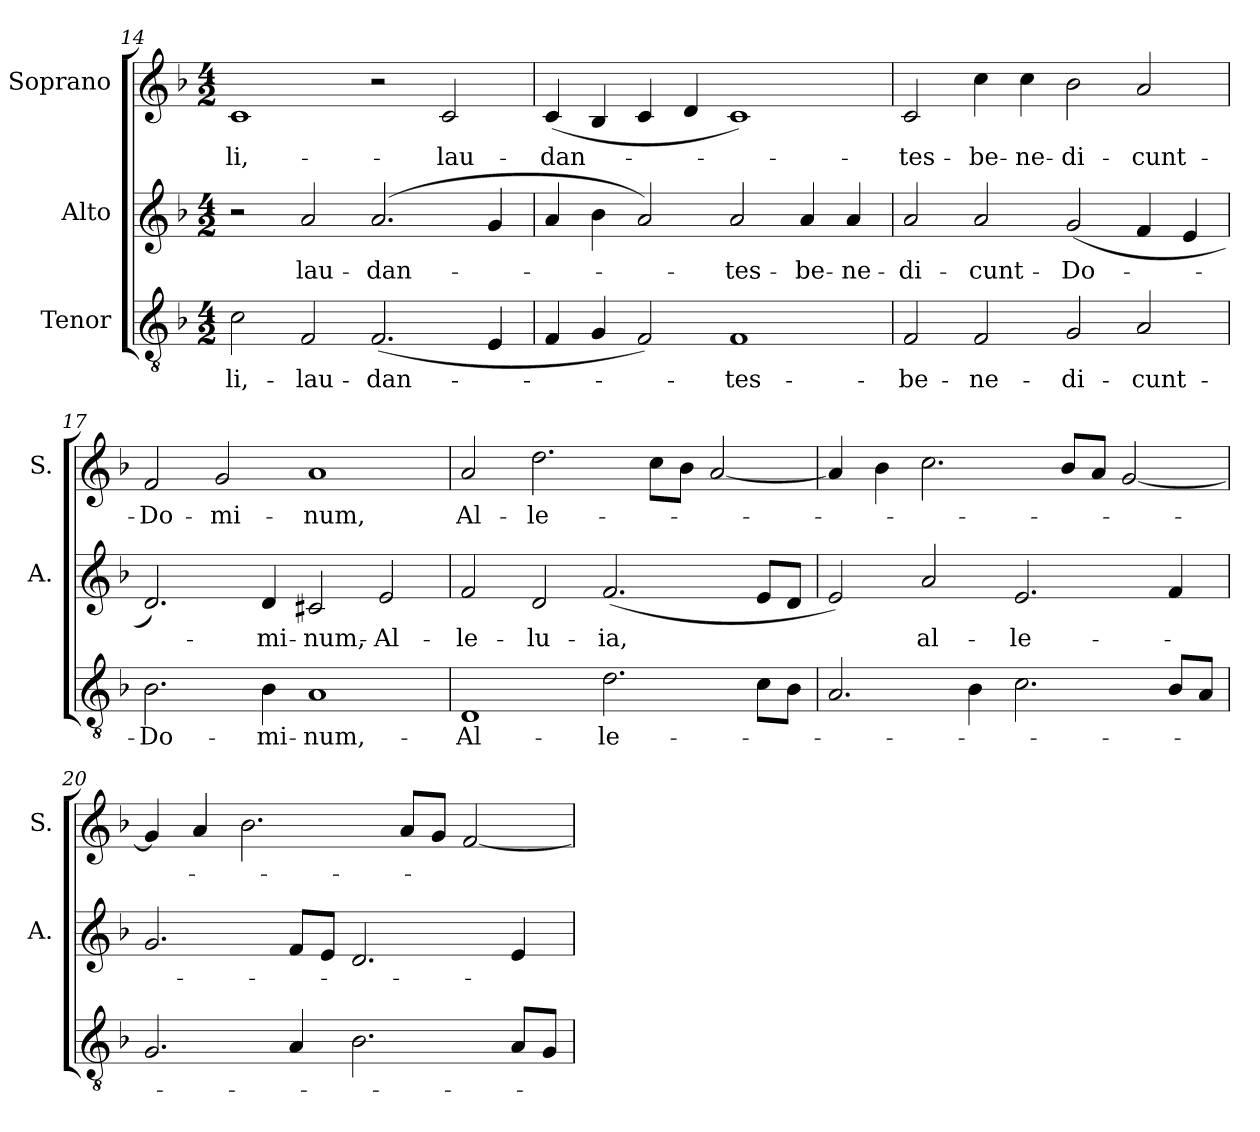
**kern	**text	**kern	**text	**kern	**text
*part3	*part3	*part2	*part2	*part1	*part1
*staff3	*staff3	*staff2	*staff2	*staff1	*staff1
*I"Tenor	*	*I"Alto	*	*I"Soprano	*
*	*	*I'A.	*	*I'S.	*
*clefGv2	*	*clefG2	*	*clefG2	*
*ITrd7c12	*	*	*	*	*
*k[b-]	*	*k[b-]	*	*k[b-]	*
*F:	*	*F:	*	*F:	*
*M4/2	*	*M4/2	*	*M4/2	*
=14	=14	=14	=14	=14	=14
!	!LO:LY:b:color=#000000	!	!	!	!
!	!	!	!	!	!LO:LY:b:color=#000000
2Ci\	-li,-	2r	.	1ci	-li,-
!	!LO:LY:b:color=#000000	!	!	!	!
!	!	!	!LO:LY:b:color=#000000	!	!
2FFi/	-lau-	2ai/	-lau-	.	.
!	!LO:LY:b:color=#000000	!	!	!	!
!	!	!	!LO:LY:b:color=#000000	!	!
(2.FFi/	-dan-	(2.ai/	-dan-	2r	.
!	!	!	!	!	!LO:LY:b:color=#000000
.	.	.	.	2ci/	-lau-
4EEi/	.	4gi/	.	.	.
!!LO:LB:g=z
=15	=15	=15	=15	=15	=15
!	!	!	!	!	!LO:LY:b:color=#000000
4FFi/	.	4ai/	.	(4ci/	-dan-
4GGi/	.	4b-i\	.	4B-i/	.
2FFi/)	.	2ai/)	.	4ci/	.
.	.	.	.	4di/	.
!	!LO:LY:b:color=#000000	!	!	!	!
!	!	!	!LO:LY:b:color=#000000	!	!
1FFi	-tes-	2ai/	-tes-	1ci)	.
!	!	!	!LO:LY:b:color=#000000	!	!
.	.	4ai/	-be-	.	.
!	!	!	!LO:LY:b:color=#000000	!	!
.	.	4ai/	-ne-	.	.
=16	=16	=16	=16	=16	=16
!	!LO:LY:b:color=#000000	!	!	!	!
!	!	!	!LO:LY:b:color=#000000	!	!
!	!	!	!	!	!LO:LY:b:color=#000000
2FFi/	-be-	2ai/	-di-	2ci/	-tes-
!	!LO:LY:b:color=#000000	!	!	!	!
!	!	!	!LO:LY:b:color=#000000	!	!
!	!	!	!	!	!LO:LY:b:color=#000000
2FFi/	-ne-	2ai/	-cunt-	4cci\	-be-
!	!	!	!	!	!LO:LY:b:color=#000000
.	.	.	.	4cci\	-ne-
!	!LO:LY:b:color=#000000	!	!	!	!
!	!	!	!LO:LY:b:color=#000000	!	!
!	!	!	!	!	!LO:LY:b:color=#000000
2GGi/	-di-	(2gi/	-Do-	2b-i\	-di-
!	!LO:LY:b:color=#000000	!	!	!	!
!	!	!	!	!	!LO:LY:b:color=#000000
2AAi/	-cunt-	4fi/	.	2ai/	-cunt-
.	.	4ei/	.	.	.
=17	=17	=17	=17	=17	=17
!	!LO:LY:b:color=#000000	!	!	!	!
!	!	!	!	!	!LO:LY:b:color=#000000
2.BB-i\	-Do-	2.di/)	.	2fi/	-Do-
!	!	!	!	!	!LO:LY:b:color=#000000
.	.	.	.	2gi/	-mi-
!	!LO:LY:b:color=#000000	!	!	!	!
!	!	!	!LO:LY:b:color=#000000	!	!
4BB-i\	-mi-	4di/	-mi-	.	.
!	!LO:LY:b:color=#000000	!	!	!	!
!	!	!	!LO:LY:b:color=#000000	!	!
!	!	!	!	!	!LO:LY:b:color=#000000
1AAi	-num,-	2c#Xi/	-num,-	1ai	-num,
!	!	!	!LO:LY:b:color=#000000	!	!
.	.	2ei/	-Al-	.	.
=18	=18	=18	=18	=18	=18
!	!LO:LY:b:color=#000000	!	!	!	!
!	!	!	!LO:LY:b:color=#000000	!	!
!	!	!	!	!	!LO:LY:b:color=#000000
1DDi	-Al-	2fi/	-le-	2ai/	Al-
!	!	!	!LO:LY:b:color=#000000	!	!
!	!	!	!	!	!LO:LY:b:color=#000000
.	.	2di/	-lu-	2.ddi\	-le-
!	!LO:LY:b:color=#000000	!	!	!	!
!	!	!	!LO:LY:b:color=#000000	!	!
2.Di\	-le-	(2.fi/	-ia,	.	.
.	.	.	.	8cci\L	.
.	.	.	.	8b-i\J	.
.	.	.	.	[2ai/	.
8Ci\L	.	8ei/L	.	.	.
8BB-i\J	.	8di/J	.	.	.
=19	=19	=19	=19	=19	=19
2.AAi/	.	2ei/)	.	4ai/]	.
.	.	.	.	4b-i\	.
!	!	!	!LO:LY:b:color=#000000	!	!
.	.	2ai/	al-	2.cci\	.
4BB-i\	.	.	.	.	.
!	!	!	!LO:LY:b:color=#000000	!	!
2.Ci\	.	2.ei/	-le-	.	.
.	.	.	.	8b-i/L	.
.	.	.	.	8ai/J	.
.	.	.	.	[2gi/	.
8BB-i/L	.	4fi/	.	.	.
8AAi/J	.	.	.	.	.
!!LO:PB:g=z
=20	=20	=20	=20	=20	=20
2.GGi/	.	2.gi/	.	4gi/]	.
.	.	.	.	4ai/	.
.	.	.	.	2.b-i\	.
4AAi/	.	8fi/L	.	.	.
.	.	8ei/J	.	.	.
2.BB-i\	.	2.di/	.	.	.
.	.	.	.	8ai/L	.
.	.	.	.	8gi/J	.
.	.	.	.	[2fi/	.
8AAi/L	.	4ei/	.	.	.
8GGi/J	.	.	.	.	.
=	=	=	=	=	=
*-	*-	*-	*-	*-	*-
